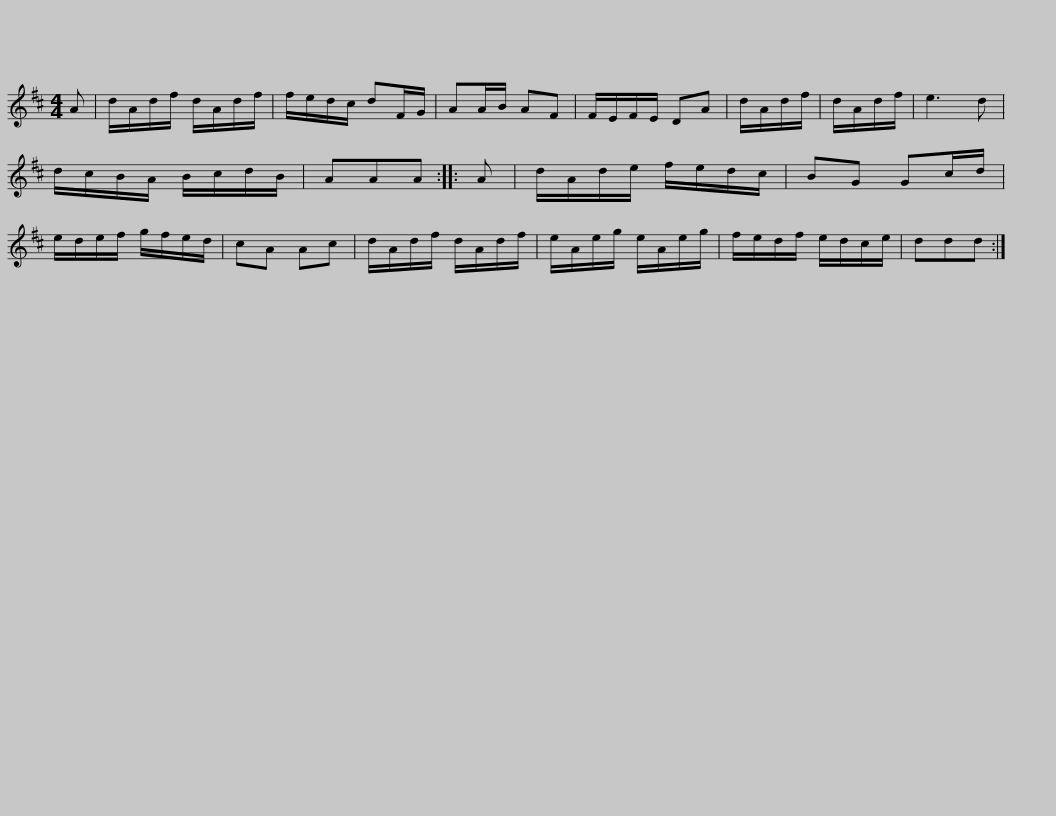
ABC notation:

X:1
L:1/8
M:4/4
I:linebreak $
K:D
V:1 treble
V:1
 A | d/A/d/f/ d/A/d/f/ | f/e/d/c/ dF/G/ | AA/B/ AF | F/E/F/E/ DA | %5
 d/A/d/f/ | d/A/d/f/ | e3 d | d/c/B/A/ B/c/d/B/ |$ AAA :: %10
 A | d/A/d/e/ f/e/d/c/ | BG Gc/d/ | e/d/e/f/ g/f/e/d/ | cA Ac | %15
 d/A/d/f/ d/A/d/f/ | e/A/e/g/ e/A/e/g/ |$ f/e/d/f/ e/d/c/e/ | ddd :| %19
